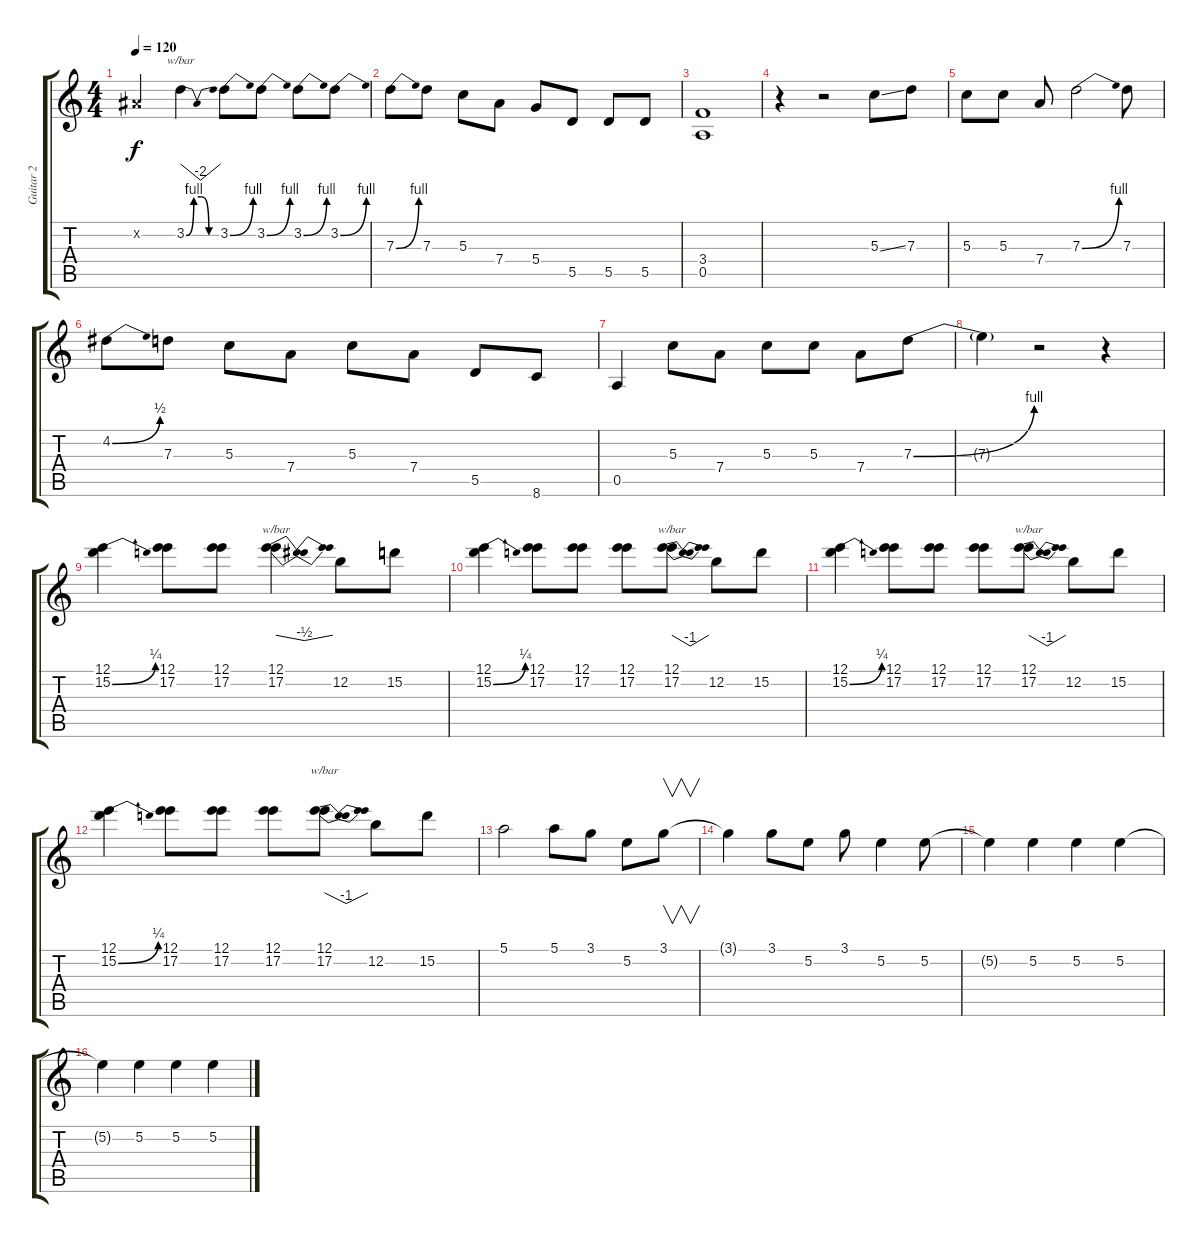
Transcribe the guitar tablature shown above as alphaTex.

\track ("Guitar 2" "Guitar 2") {instrument overdrivenguitar}
\staff {score tabs}
\tuning (E4 B3 G3 D3 A2 E2) {hide}
\ts (4 4)
\tempo 120
\clef g2
\ks c
-1.2{x}.4{dy f} 3.2{be (custom 0 0 15 4 30 4 45 0 60 0)}.4{tbe (dip default 0 0 30 -8 60 0)} 3.2{be (bend 0 0 60 4)}.8 3.2{be (bend 0 0 60 4)}.8 3.2{be (bend 0 0 60 4)}.8 3.2{be (bend 0 0 60 4)}.8 |
7.3{be (bend 0 0 60 4)}.8 7.3.8 5.3.8 7.4.8 5.4.8 5.5.8 5.5.8 5.5.8 |
(3.4 0.5).1 |
r.4 r.2 5.3{ss}.8 7.3.8 |
5.3.8 5.3.8 7.4.8 7.3{be (bend 0 0 60 4)}.2 7.3.8 |
4.2{be (bend 0 0 60 2)}.8 7.3.8 5.3.8 7.4.8 5.3.8 7.4.8 5.5.8 8.6.8 |
0.5.4 5.3.8 7.4.8 5.3.8 5.3.8 7.4.8 7.3{be (bend 0 0 60 4)}.8 |
7.3{t}.4 r.2 r.4 |
(12.1 15.2{be (bend 0 0 60 1)}).4 (12.1 17.2).8 (12.1 17.2).8 (12.1 17.2).4{tbe (dip default 0 0 30 -2 60 0)} 12.2.8 15.2.8 |
(12.1 15.2{be (bend 0 0 60 1)}).4 (12.1 17.2).8 (12.1 17.2).8 (12.1 17.2).8 (12.1 17.2).8{tbe (dip default 0 0 30 -4 60 0)} 12.2.8 15.2.8 |
(12.1 15.2{be (bend 0 0 60 1)}).4 (12.1 17.2).8 (12.1 17.2).8 (12.1 17.2).8 (12.1 17.2).8{tbe (dip default 0 0 30 -4 60 0)} 12.2.8 15.2.8 |
(12.1 15.2{be (bend 0 0 60 1)}).4 (12.1 17.2).8 (12.1 17.2).8 (12.1 17.2).8 (12.1 17.2).8{tbe (dip default 0 0 30 -4 60 0)} 12.2.8 15.2.8 |
5.1.2 5.1.8 3.1.8 5.2.8 3.1.8{v} |
3.1{t}.4 3.1.8 5.2.8 3.1.8 5.2.4 5.2.8 |
5.2{t}.4 5.2.4 5.2.4 5.2.4 |
5.2{t}.4 5.2.4 5.2.4 5.2.4
